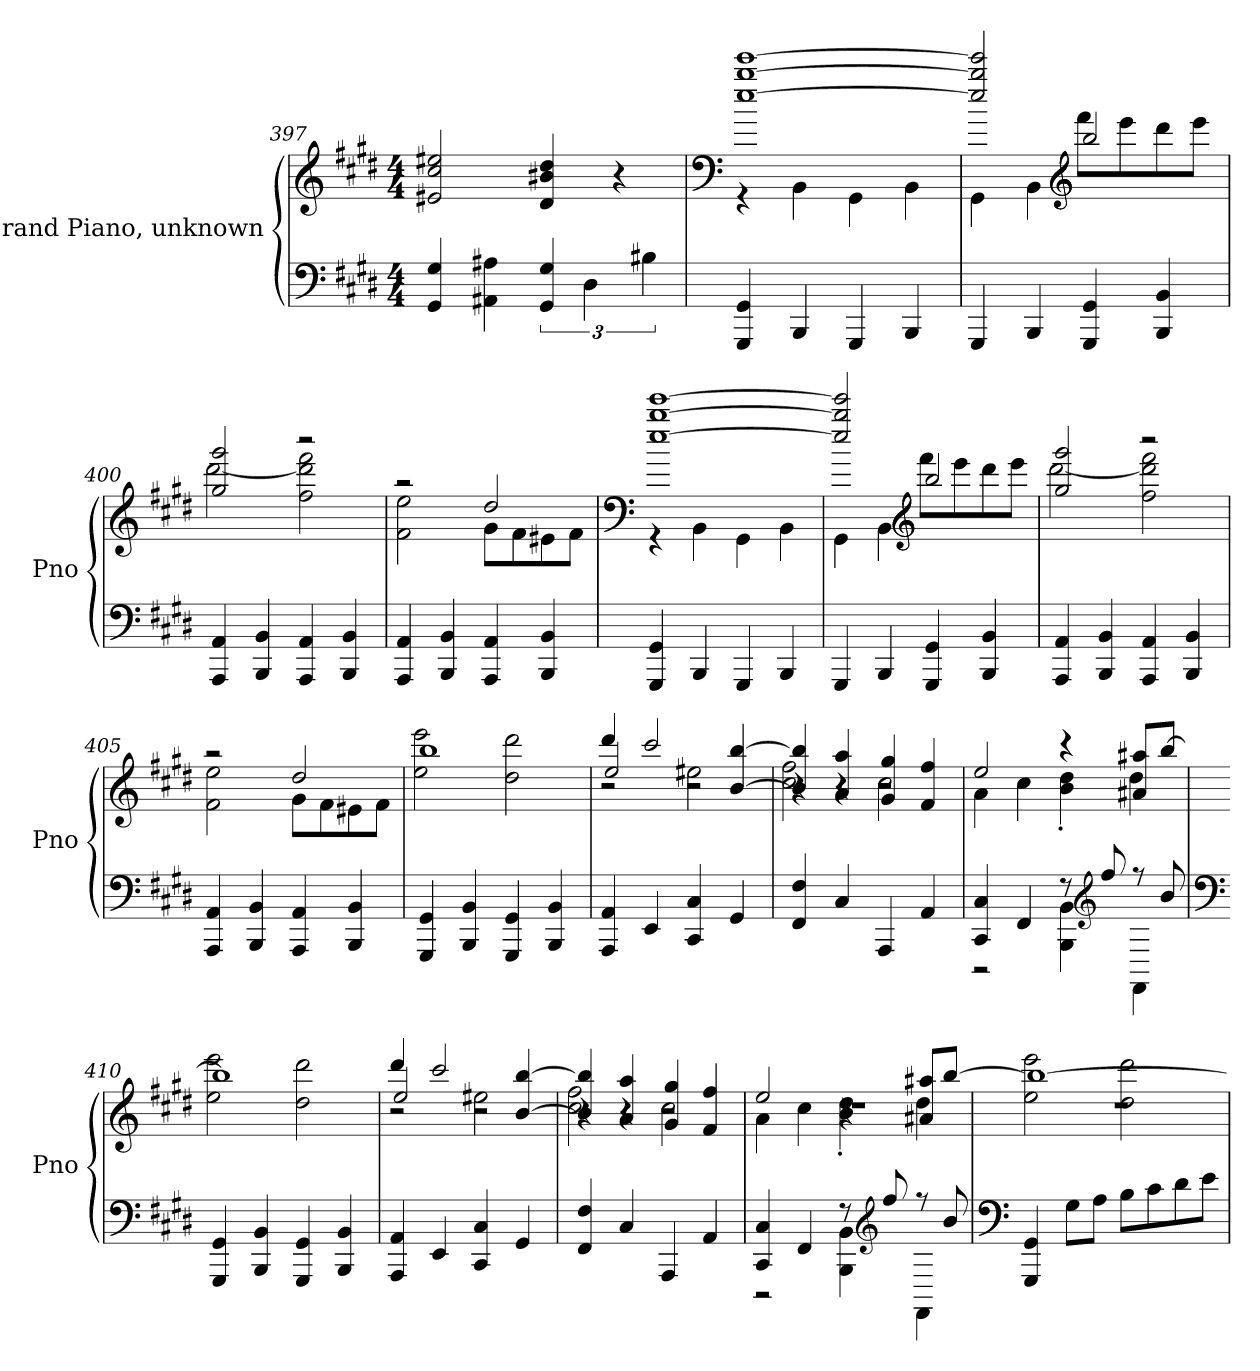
**kern	**kern
*part1	*part1
*staff2	*staff1
*I"Grand Piano, unknown	*
*I'Pno	*
*clefF4	*clefG2
*k[f#c#g#d#]	*k[f#c#g#d#]
*M4/4	*M4/4
=397	=397
4GG#/ 4G#/	2e#X/ 2cc#/ 2ee#X/
4AA#X\ 4A#X\	.
6GG#/ 6G#/	4d#/ 4b#X/ 4dd#/
6D#\	.
.	4r
6B#X\	.
=398	=398
*	*clefF4
*	*^
4GGG#/ 4GG#/	[1ee [1bb [1eee	4r
4BBB/	.	4BB\
4GGG#/	.	4GG#\
4BBB/	.	4BB\
!!LO:LB:g=z	!!
=399	=399	=399
4GGG#/	2ee/] 2bb/] 2eee/]	4GG#\
4BBB/	.	4BB\
*	*clefG2	*
4GGG#/ 4GG#/	2bb/	8fff#\L
.	.	8eee\
4BBB/ 4BB/	.	8ddd#\
.	.	8eee\J
=400	=400	=400
4AAA/ 4AA/	2gg#/ 2ggg#/	[2ddd#\
4BBB/ 4BB/	.	.
4AAA/ 4AA/	2r	2ff#\ 2ddd#\] 2fff#\
4BBB/ 4BB/	.	.
=401	=401	=401
4AAA/ 4AA/	2r	2f#\ 2ee\
4BBB/ 4BB/	.	.
4AAA/ 4AA/	2dd#/	8g#\L
.	.	8f#\
4BBB/ 4BB/	.	8e#X\
.	.	8f#\J
=402	=402	=402
*	*clefF4	*
4GGG#/ 4GG#/	[1ee [1bb [1eee	4r
4BBB/	.	4BB\
4GGG#/	.	4GG#\
4BBB/	.	4BB\
=403	=403	=403
4GGG#/	2ee/] 2bb/] 2eee/]	4GG#\
4BBB/	.	4BB\
*	*clefG2	*
4GGG#/ 4GG#/	2bb/	8fff#\L
.	.	8eee\
4BBB/ 4BB/	.	8ddd#\
.	.	8eee\J
!!LO:LB:g=z	!!
=404	=404	=404
4AAA/ 4AA/	2gg#/ 2ggg#/	[2ddd#\
4BBB/ 4BB/	.	.
4AAA/ 4AA/	2r	2ff#\ 2ddd#\] 2fff#\
4BBB/ 4BB/	.	.
=405	=405	=405
4AAA/ 4AA/	2r	2f#\ 2ee\
4BBB/ 4BB/	.	.
4AAA/ 4AA/	2dd#/	8g#\L
.	.	8f#\
4BBB/ 4BB/	.	8e#X\
.	.	8f#\J
=406	=406	=406
4GGG#/ 4GG#/	1bb	2ee\ 2eee\
4BBB/ 4BB/	.	.
4GGG#/ 4GG#/	.	2dd#\ 2ddd#\
4BBB/ 4BB/	.	.
=407	=407	=407
*	*	*^
4AAA/ 4AA/	4ddd#/	2r	2ee/
4EE/	2ccc#/	.	.
4CC#/ 4C#/	.	2ee#X\	2r
4GG#/	[4b/ [4bb/	.	.
=408	=408	=408	=408
4FF#/ 4F#/	4b/] 4bb/]	2cc#\ 2ff#\	4r
4C#/	4r	.	4a/ 4aa/
4AAA/	2r	2cc#\	4g#/ 4gg#/
4AA/	.	.	4f#/ 4ff#/
*	*	*v	*v
=409	=409	=409
*^	*	*
4CC#/ 4C#/	2r	2ee/	4a\
4FF#/	.	.	4cc#\
8r	4BBB\ 4BB\	4r	4b\' 4dd#\'
*clefG2	*	*	*
8ff#/	.	.	.
8r	4FF#\	8a#X/ 8aa#X/L	4dd#\
8b/	.	[8bb/J	.
*v	*v	*	*
!!LO:PB:g=z	!!
=410	=410	=410
*clefF4	*	*
4GGG#/ 4GG#/	1bb]	2ee\ 2eee\
4BBB/ 4BB/	.	.
4GGG#/ 4GG#/	.	2dd#\ 2ddd#\
4BBB/ 4BB/	.	.
=411	=411	=411
*	*	*^
4AAA/ 4AA/	4ddd#/	2r	2ee/
4EE/	2ccc#/	.	.
4CC#/ 4C#/	.	2ee#X\	2r
4GG#/	[4b/ [4bb/	.	.
=412	=412	=412	=412
4FF#/ 4F#/	4b/] 4bb/]	2cc#\ 2ff#\	4r
4C#/	4r	.	4a/ 4aa/
4AAA/	2r	2cc#\	4g#/ 4gg#/
4AA/	.	.	4f#/ 4ff#/
=413	=413	=413	=413
*^	*	*	*
4CC#/ 4C#/	2r	1r	4a\	2ee/
4FF#/	.	.	4cc#\	.
8r	4BBB\ 4BB\	.	4b\' 4dd#\'	4r
*clefG2	*	*	*	*
8ff#/	.	.	.	.
8r	4FF#\	.	4dd#\	8a#X/ 8aa#X/L
8b/	.	.	.	[8bb/J
*v	*v	*	*	*
=414	=414	=414	=414
*clefF4	*	*	*
4GGG#/ 4GG#/	1r	2ee\ 2eee\	1bb_
8G#\L	.	.	.
8A\J	.	.	.
8B\L	.	2dd#\ 2ddd#\	.
8c#\	.	.	.
8d#\	.	.	.
8e\J	.	.	.
*	*v	*v	*v
=	=
*-	*-
